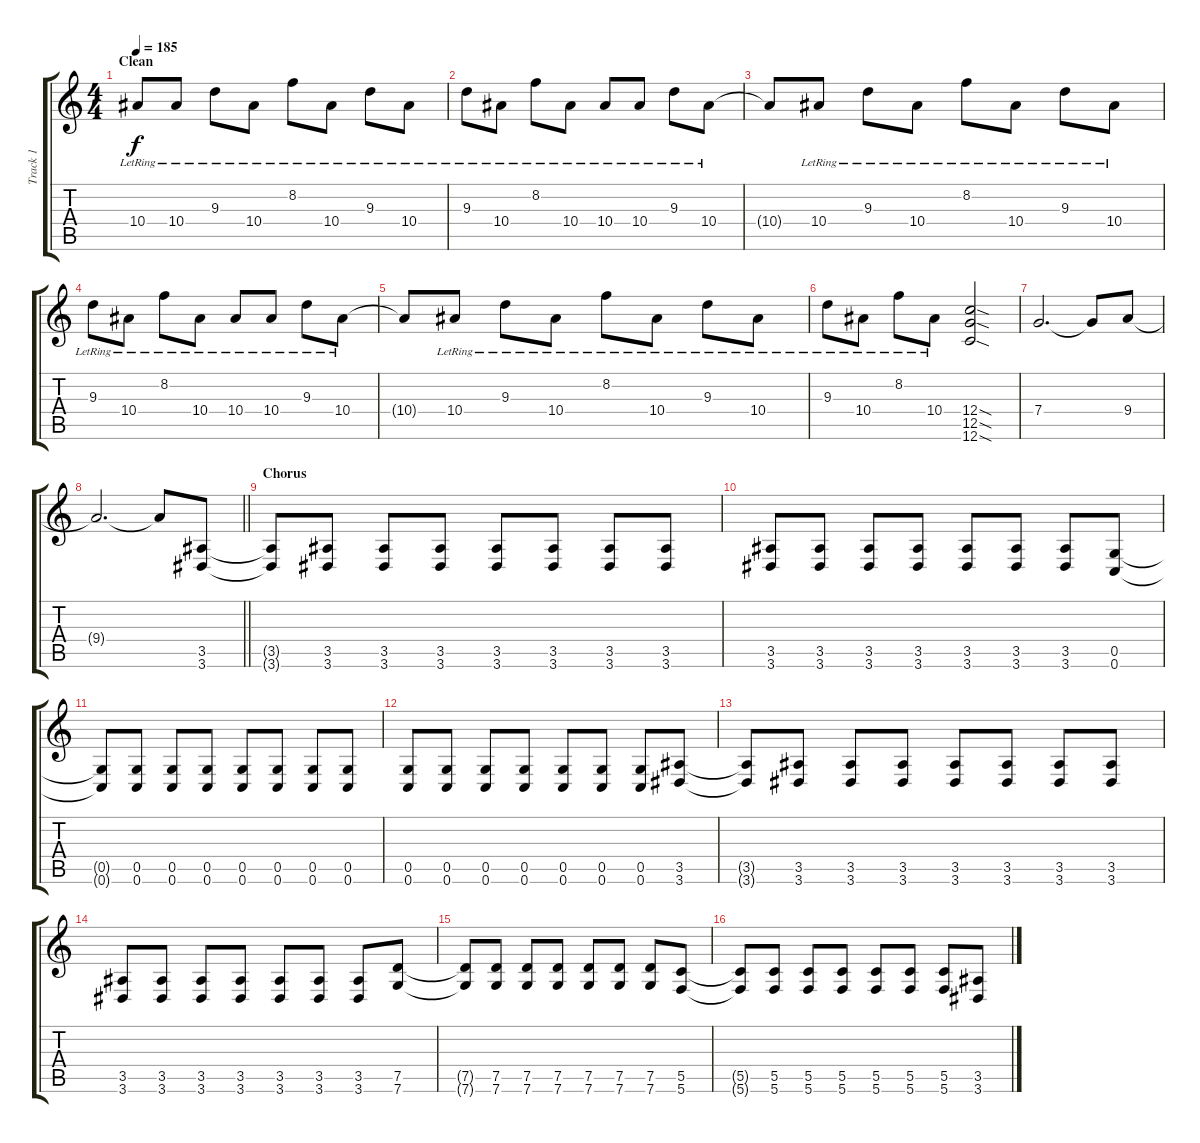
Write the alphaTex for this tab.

\track ("Track 1" "Track 1") {instrument distortionguitar}
\staff {score tabs}
\tuning (D4 A3 F3 C3 G2 C2) {hide}
\ts (4 4)
\section ("" "Clean")
\tempo 185
\clef g2
\ks c
10.4{lr}.8{dy f instrument electricguitarclean} 10.4{lr}.8 9.3{lr}.8 10.4{lr}.8 8.2{lr}.8 10.4{lr}.8 9.3{lr}.8 10.4{lr}.8 |
9.3{lr}.8 10.4{lr}.8 8.2{lr}.8 10.4{lr}.8 10.4{lr}.8 10.4{lr}.8 9.3{lr}.8 10.4{lr}.8 |
10.4{t}.8 10.4{lr}.8 9.3{lr}.8 10.4{lr}.8 8.2{lr}.8 10.4{lr}.8 9.3{lr}.8 10.4{lr}.8 |
9.3{lr}.8 10.4{lr}.8 8.2{lr}.8 10.4{lr}.8 10.4{lr}.8 10.4{lr}.8 9.3{lr}.8 10.4{lr}.8 |
10.4{t}.8 10.4{lr}.8 9.3{lr}.8 10.4{lr}.8 8.2{lr}.8 10.4{lr}.8 9.3{lr}.8 10.4{lr}.8 |
9.3{lr}.8 10.4{lr}.8 8.2{lr}.8 10.4{lr}.8 (12.4{sod} 12.5{sod} 12.6{sod}).2{instrument distortionguitar} |
7.4.2{d} 7.4{t}.8 9.4.8 |
\barLineRight lightlight
9.4{t}.2{d} 9.4{t}.8 (3.5 3.6).8 |
\section ("" "Chorus")
(3.5{t} 3.6{t}).8 (3.5 3.6).8 (3.5 3.6).8 (3.5 3.6).8 (3.5 3.6).8 (3.5 3.6).8 (3.5 3.6).8 (3.5 3.6).8 |
(3.5 3.6).8 (3.5 3.6).8 (3.5 3.6).8 (3.5 3.6).8 (3.5 3.6).8 (3.5 3.6).8 (3.5 3.6).8 (0.5 0.6).8 |
(0.5{t} 0.6{t}).8 (0.5 0.6).8 (0.5 0.6).8 (0.5 0.6).8 (0.5 0.6).8 (0.5 0.6).8 (0.5 0.6).8 (0.5 0.6).8 |
(0.5 0.6).8 (0.5 0.6).8 (0.5 0.6).8 (0.5 0.6).8 (0.5 0.6).8 (0.5 0.6).8 (0.5 0.6).8 (3.5 3.6).8 |
(3.5{t} 3.6{t}).8 (3.5 3.6).8 (3.5 3.6).8 (3.5 3.6).8 (3.5 3.6).8 (3.5 3.6).8 (3.5 3.6).8 (3.5 3.6).8 |
(3.5 3.6).8 (3.5 3.6).8 (3.5 3.6).8 (3.5 3.6).8 (3.5 3.6).8 (3.5 3.6).8 (3.5 3.6).8 (7.5 7.6).8 |
(7.5{t} 7.6{t}).8 (7.5 7.6).8 (7.5 7.6).8 (7.5 7.6).8 (7.5 7.6).8 (7.5 7.6).8 (7.5 7.6).8 (5.5 5.6).8 |
(5.5{t} 5.6{t}).8 (5.5 5.6).8 (5.5 5.6).8 (5.5 5.6).8 (5.5 5.6).8 (5.5 5.6).8 (5.5 5.6).8 (3.5 3.6).8
